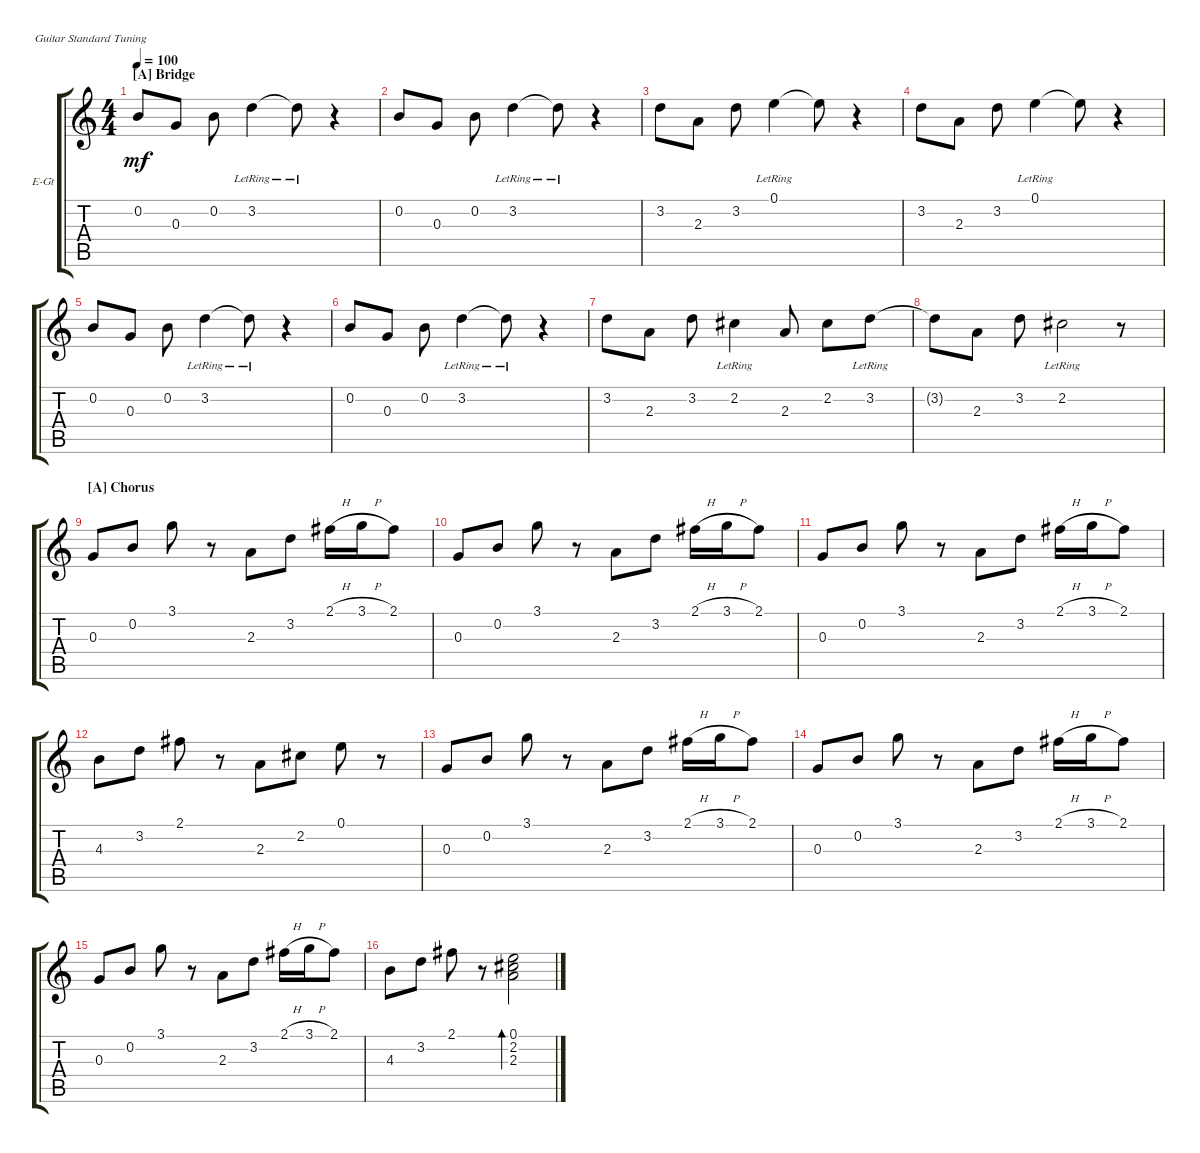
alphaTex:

\defaultSystemsLayout 4
\bracketExtendMode groupsimilarinstruments
\firstSystemTrackNameOrientation horizontal
\otherSystemsTrackNameOrientation horizontal
\track ("Electric Guitar" "E-Gt") {instrument electricguitarclean}
\staff {score tabs}
\tuning (E4 B3 G3 D3 A2 E2)
\ts (4 4)
\section ("A" "Bridge")
\tempo 100
\clef g2
\ks c
0.2.8{dy mf} 0.3.8 0.2.8 3.2{lr}.4 3.2{lr t}.8 r.4 |
0.2.8 0.3.8 0.2.8 3.2{lr}.4 3.2{lr t}.8 r.4 |
3.2.8 2.3.8 3.2.8 0.1{lr}.4 0.1{t}.8 r.4 |
3.2.8 2.3.8 3.2.8 0.1{lr}.4 0.1{t}.8 r.4 |
0.2.8 0.3.8 0.2.8 3.2{lr}.4 3.2{lr t}.8 r.4 |
0.2.8 0.3.8 0.2.8 3.2{lr}.4 3.2{lr t}.8 r.4 |
3.2.8 2.3.8 3.2.8 2.2{lr}.4 2.3.8 2.2.8 3.2{lr}.8 |
3.2{t}.8 2.3.8 3.2.8 2.2{lr}.2 r.8 |
\section ("A" "Chorus")
0.3.8 0.2.8 3.1.8 r.8 2.3.8 3.2.8 2.1{h}.16 3.1{h}.16 2.1.8 |
0.3.8 0.2.8 3.1.8 r.8 2.3.8 3.2.8 2.1{h}.16 3.1{h}.16 2.1.8 |
0.3.8 0.2.8 3.1.8 r.8 2.3.8 3.2.8 2.1{h}.16 3.1{h}.16 2.1.8 |
4.3.8 3.2.8 2.1.8 r.8 2.3.8 2.2.8 0.1.8 r.8 |
0.3.8 0.2.8 3.1.8 r.8 2.3.8 3.2.8 2.1{h}.16 3.1{h}.16 2.1.8 |
0.3.8 0.2.8 3.1.8 r.8 2.3.8 3.2.8 2.1{h}.16 3.1{h}.16 2.1.8 |
0.3.8 0.2.8 3.1.8 r.8 2.3.8 3.2.8 2.1{h}.16 3.1{h}.16 2.1.8 |
4.3.8 3.2.8 2.1.8 r.8 (2.3 2.2 0.1).2{bd 237}
